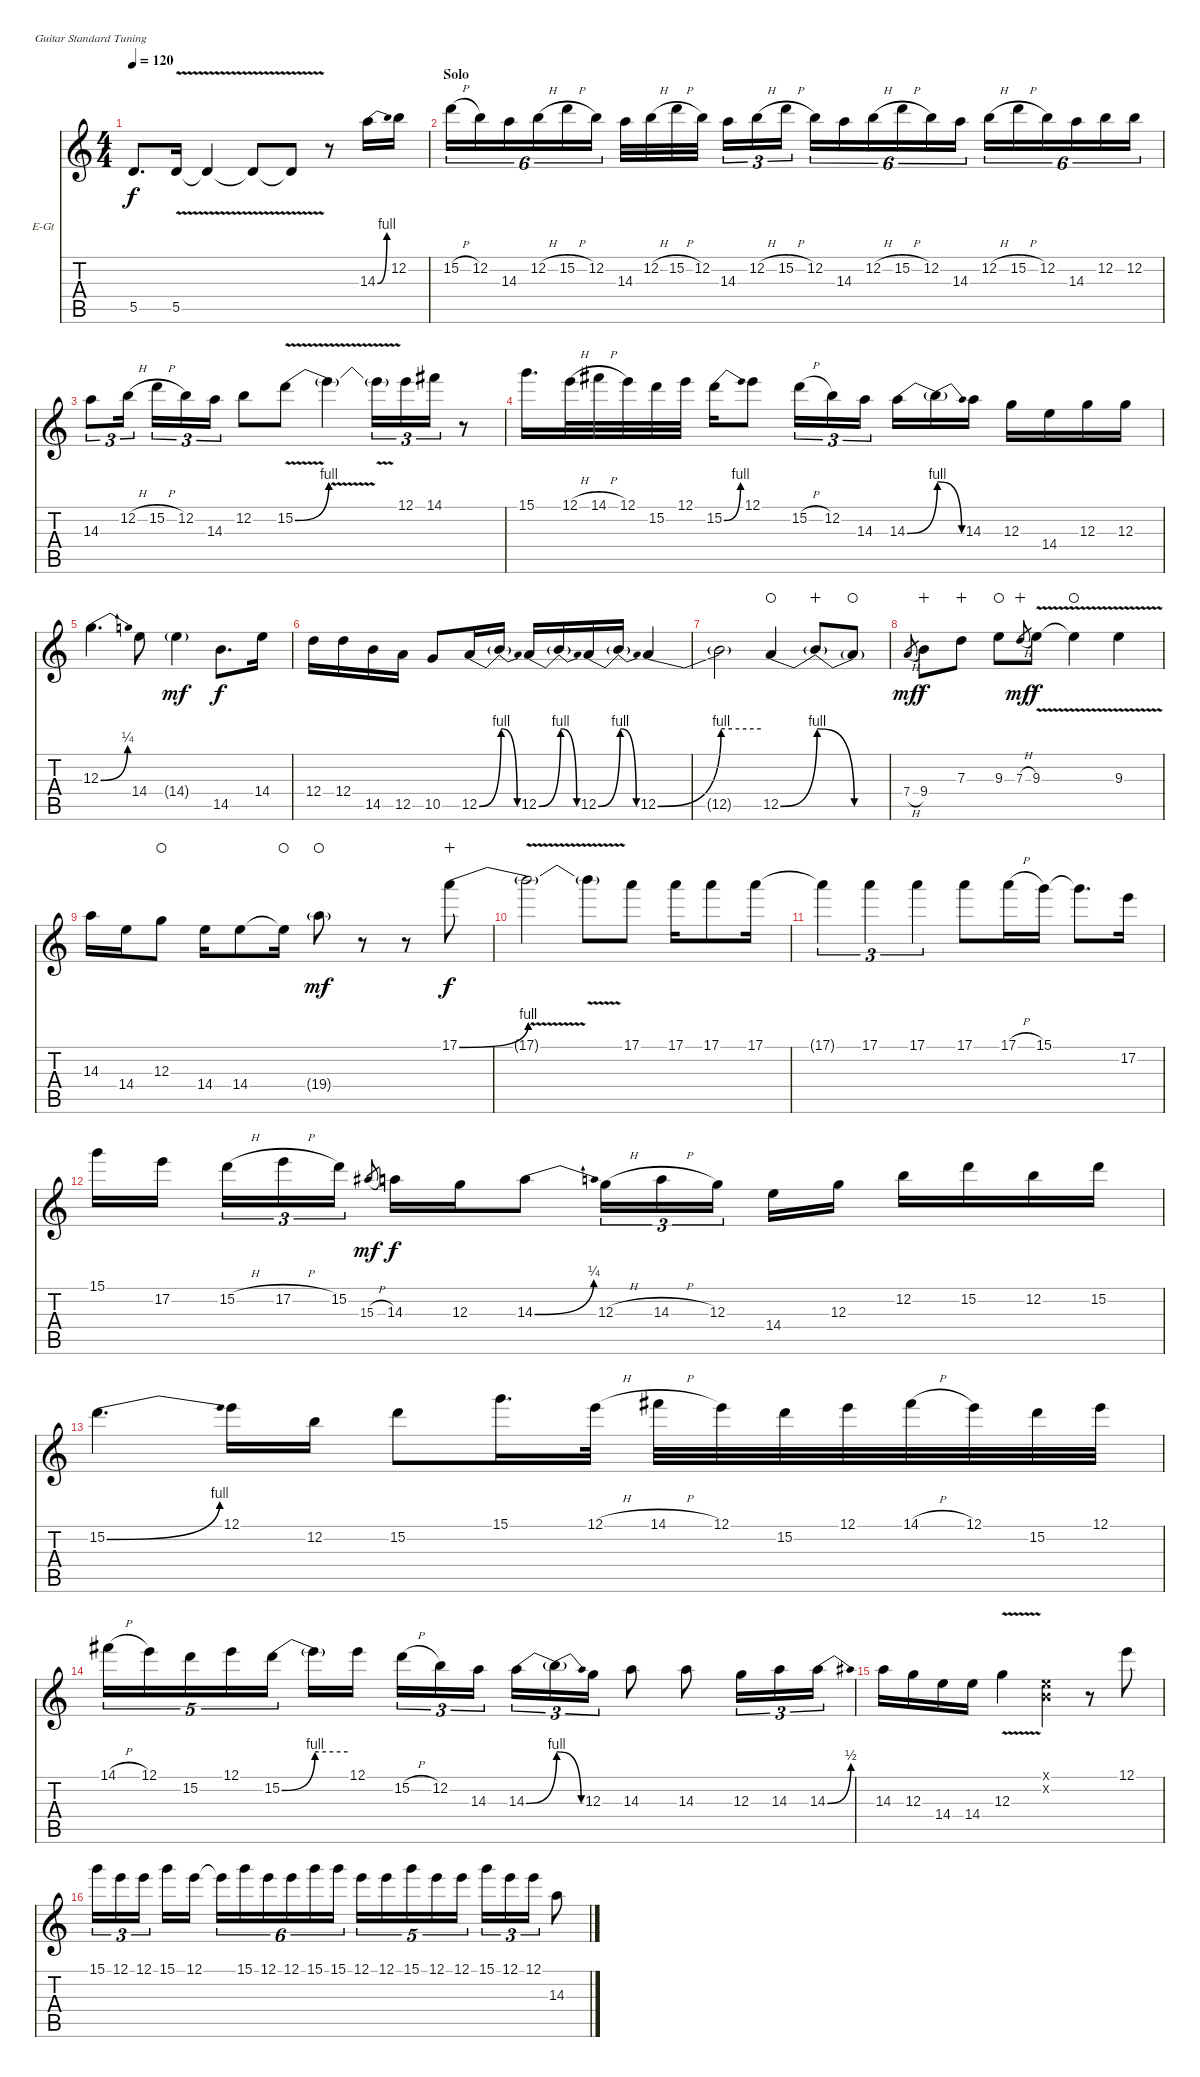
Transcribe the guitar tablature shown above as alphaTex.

\defaultSystemsLayout 4
\bracketExtendMode nobrackets
\firstSystemTrackNameOrientation horizontal
\otherSystemsTrackNameOrientation horizontal
\track ("Mike McCready (Drive)" "E-Gt") {instrument overdrivenguitar}
\staff {score tabs}
\tuning (E4 B3 G3 D3 A2 E2)
\ts (4 4)
\tempo 120
\clef g2
\ks c
5.5.8{d dy f} 5.5{v}.16 5.5{v t}.4 5.5{v t}.8 5.5{v t}.8 r.8 14.3{be (bend 0 0 60 4)}.16 12.2.16 |
\section ("" "Solo")
15.2{h}.16{tu (6 4)} 12.2.16{tu (6 4)} 14.3.16{tu (6 4)} 12.2{h}.16{tu (6 4)} 15.2{h}.16{tu (6 4)} 12.2.16{tu (6 4)} 14.3.32 12.2{h}.32 15.2{h}.32 12.2.32 14.3.16{tu (3 2)} 12.2{h}.16{tu (3 2)} 15.2{h}.16{tu (3 2)} 12.2.16{tu (6 4)} 14.3.16{tu (6 4)} 12.2{h}.16{tu (6 4)} 15.2{h}.16{tu (6 4)} 12.2.16{tu (6 4)} 14.3.16{tu (6 4)} 12.2{h}.16{tu (6 4)} 15.2{h}.16{tu (6 4)} 12.2.16{tu (6 4)} 14.3.16{tu (6 4)} 12.2.16{tu (6 4)} 12.2.16{tu (6 4)} |
14.3.8{tu (3 2)} 12.2{h}.16{tu (3 2)} 15.2{h}.16{tu (3 2)} 12.2.16{tu (3 2)} 14.3.16{tu (3 2)} 12.2.8 15.2{be (bend 0 0 60 4) v}.8 15.2{v t}.4 15.2{v t}.16{tu (3 2)} 12.1.16{tu (3 2)} 14.1.16{tu (3 2)} r.8 |
15.1.16{d} 12.1{h}.32 14.1{h}.32 12.1.32 15.2.32 12.1.32 15.2{be (bend 0 0 60 4)}.16 12.1.8 15.2{h}.16{tu (3 2)} 12.2.16{tu (3 2)} 14.3.16{tu (3 2)} 14.3{be (bend 0 0 60 4)}.16 14.3{be (release 0 4 60 0) t}.16 14.3.16 12.3.16 14.4.16 12.3.16 12.3.16 |
12.3{be (bend 0 0 60 1)}.4{d} 14.4.8 14.4{g}.4{dy mf} 14.5.8{d dy f} 14.4.16 |
12.4.16 12.4.16 14.5.16 12.5.16 10.5.8 12.5{be (bend 0 0 60 4)}.16 12.5{be (release 0 4 60 0) t}.16 12.5{be (bend 0 0 60 4)}.16 12.5{be (release 0 4 60 0) t}.16 12.5{be (bend 0 0 60 4)}.16 12.5{be (release 0 4 60 0) t}.16 12.5{be (bend 0 0 60 4)}.4 |
12.5{be (hold 0 4 60 4) t}.2 12.5{be (bend 0 0 60 4)}.4{waho} 12.5{be (release 0 4 60 0) t}.8{wahc} 12.5{be (hold 0 0 60 0) t}.8{waho} |
7.4{h}.8{gr dy mf} 9.4.8{dy f wahc} 7.3.8{wahc} 9.3.8{waho} 7.3{h}.8{gr dy mf wahc} 9.3{v}.8{dy f} 9.3{v t}.4{waho} 9.3{v}.4 |
14.3.16 14.4.16 12.3.8{waho} 14.4.16 14.4.8 14.4{t}.16{waho} 19.4{g}.8{dy mf waho} r.8 r.8 17.1{be (bend 0 0 60 4)}.8{dy f wahc} |
17.1{v t}.2 17.1{v t}.8 17.1.8 17.1.16 17.1.8 17.1.16 |
17.1{t}.4{tu (3 2)} 17.1.4{tu (3 2)} 17.1.4{tu (3 2)} 17.1.8 17.1{h}.16 15.1.16 15.1{t}.8{d} 17.2.16 |
15.1.16 17.2.16 15.2{h}.16{tu (3 2)} 17.2{h}.16{tu (3 2)} 15.2.16{tu (3 2)} 15.3{h}.8{gr dy mf} 14.3.16{dy f} 12.3.16 14.3{be (bend 0 0 60 1)}.8 12.3{h}.16{tu (3 2)} 14.3{h}.16{tu (3 2)} 12.3.16{tu (3 2)} 14.4.16 12.3.16 12.2.16 15.2.16 12.2.16 15.2.16 |
15.2{be (bend 0 0 60 4)}.4{d} 12.1.16 12.2.16 15.2.8 15.1.16{d} 12.1{h}.32 14.1{h}.32 12.1.32 15.2.32 12.1.32 14.1{h}.32 12.1.32 15.2.32 12.1.32 |
14.1{h}.16{tu (5 4)} 12.1.16{tu (5 4)} 15.2.16{tu (5 4)} 12.1.16{tu (5 4)} 15.2{be (bend 0 0 60 4)}.16{tu (5 4)} 15.2{be (hold 0 4 60 4) t}.16 12.1.16 15.2{h}.16{tu (3 2)} 12.2.16{tu (3 2)} 14.3.16{tu (3 2)} 14.3{be (bend 0 0 60 4)}.16{tu (3 2)} 14.3{be (release 0 4 60 0) t}.16{tu (3 2)} 12.3.16{tu (3 2)} 14.3.8 14.3.8 12.3.16{tu (3 2)} 14.3.16{tu (3 2)} 14.3{be (bend 0 0 60 2)}.16{tu (3 2)} |
14.3.16 12.3.16 14.4.16 14.4.16 12.3{v}.4 (0.1{x} 0.2{x}).4 r.8 12.1.8 |
15.1.16{tu (3 2)} 12.1.16{tu (3 2)} 12.1.16{tu (3 2)} 15.1.16 12.1.16 12.1{t}.16{tu (6 4)} 15.1.16{tu (6 4)} 12.1.16{tu (6 4)} 12.1.16{tu (6 4)} 15.1.16{tu (6 4)} 15.1.16{tu (6 4)} 12.1.16{tu (5 4)} 12.1.16{tu (5 4)} 15.1.16{tu (5 4)} 12.1.16{tu (5 4)} 12.1.16{tu (5 4)} 15.1.16{tu (3 2)} 12.1.16{tu (3 2)} 12.1.16{tu (3 2)} 14.3.8
